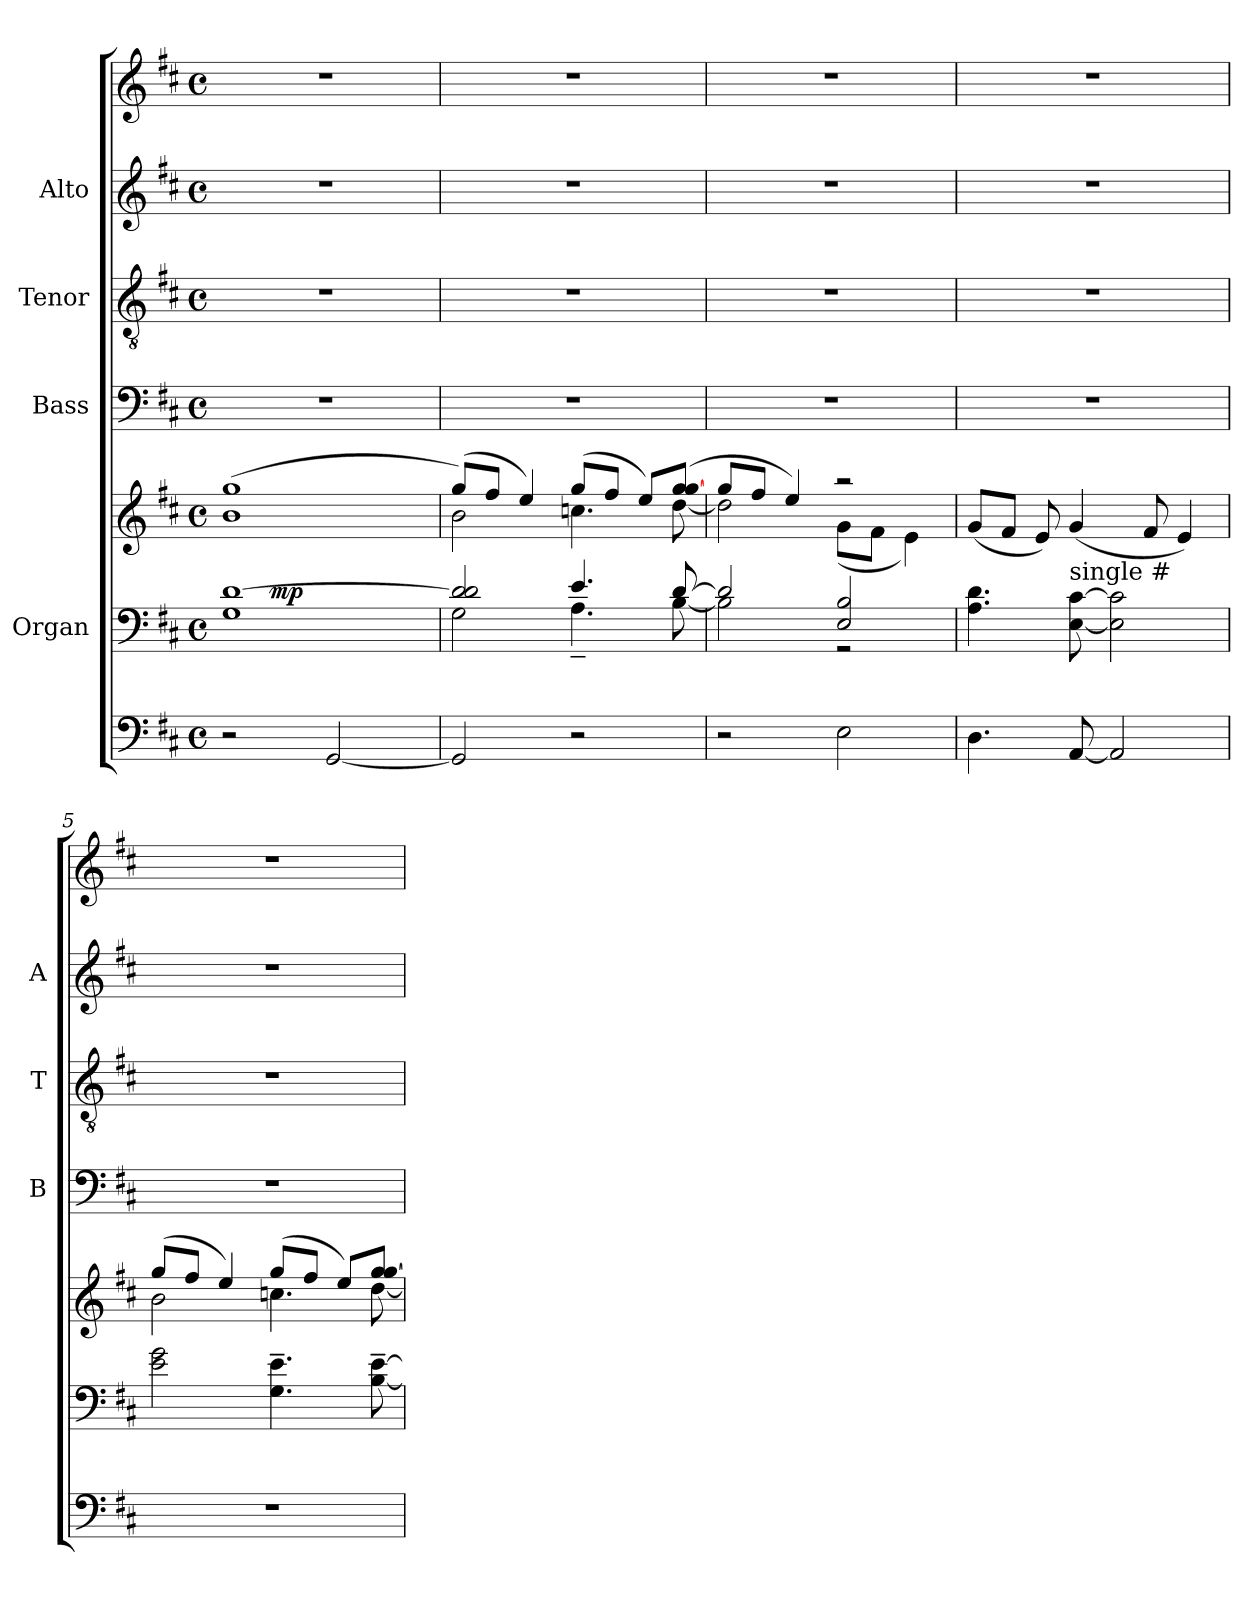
**kern	**kern	**kern	**dynam	**kern	**kern	**kern	**kern
*part6	*part5	*part5	*part5	*part4	*part3	*part2	*part1
*staff7	*staff6	*staff5	*staff5/6	*staff4	*staff3	*staff2	*staff1
*	*I"Organ	*	*	*I"Bass	*I"Tenor	*I"Alto	*
*	*	*	*	*I'B	*I'T	*I'A	*
*clefF4	*clefF4	*clefG2	*	*clefF4	*clefGv2	*clefG2	*clefG2
*k[f#c#]	*k[f#c#]	*k[f#c#]	*	*k[f#c#]	*k[f#c#]	*k[f#c#]	*k[f#c#]
*D:	*D:	*D:	*	*D:	*D:	*D:	*D:
*M4/4	*M4/4	*M4/4	*	*M4/4	*M4/4	*M4/4	*M4/4
*met(c)	*met(c)	*met(c)	*	*met(c)	*met(c)	*met(c)	*met(c)
=1	=1	=1	=1	=1	=1	=1	=1
*	*^	*	*	*	*	*	*
2r	1G [>1d	8..ryy	(<1b 1gg	.	1r	1r	1r	1r
!	!	!	!	!LO:DY:a=2	!	!	!	!
.	.	2ryy	.	mp	.	.	.	.
[<2GG/	.	.	.	.	.	.	.	.
.	.	4ryy	.	.	.	.	.	.
.	.	32ryy	.	.	.	.	.	.
=2	=2	=2	=2	=2	=2	=2	=2	=2
*	*	*	*^	*	*	*	*	*
2GG/]	2d/] 2d/	2G\	(>8gg/L)	2b\	.	1r	1r	1r	1r
.	.	.	8ff#/J	.	.	.	.	.	.
.	.	.	4ee/)	.	.	.	.	.	.
2r	4.e/	4.A~>\	(>8gg/L	4.ccn\	.	.	.	.	.
.	.	.	8ff#/J	.	.	.	.	.	.
.	.	.	8ee/L)	.	.	.	.	.	.
.	[>8d/	[<8B\	(>8gg/ [>8gg/J	[<8dd\	.	.	.	.	.
=3	=3	=3	=3	=3	=3	=3	=3	=3	=3
2r	2d/]	2B\]	8gg/L	2dd\]	.	1r	1r	1r	1r
.	.	.	8ff#/J	.	.	.	.	.	.
.	.	.	4ee/)	.	.	.	.	.	.
2E\	2E/ 2B/	2r	2raa	(<8g\L	.	.	.	.	.
.	.	.	.	8f#\J	.	.	.	.	.
.	.	.	.	4e\)	.	.	.	.	.
*	*v	*v	*	*	*	*	*	*	*
*	*	*v	*v	*	*	*	*	*
=4	=4	=4	=4	=4	=4	=4	=4
4.D\	4.A\ 4.d\	(<8g/L	.	1r	1r	1r	1r
.	.	8f#/J	.	.	.	.	.
.	.	8e/)	.	.	.	.	.
!	!LO:TX:a:t=single #	!	!	!	!	!	!
[<8AA/	[<8E\ [>8c#\	(<4g/	.	.	.	.	.
2AA/]	2E\] 2c#\]	.	.	.	.	.	.
.	.	8f#/	.	.	.	.	.
.	.	4e/)	.	.	.	.	.
=5	=5	=5	=5	=5	=5	=5	=5
*	*	*^	*	*	*	*	*
1r	2e\ 2g\	(>8gg/L	2b\	.	1r	1r	1r	1r
.	.	8ff#/J	.	.	.	.	.	.
.	.	4ee/)	.	.	.	.	.	.
.	4.G\~> 4.e\~>	(>8gg/L	4.ccn\	.	.	.	.	.
.	.	8ff#/J	.	.	.	.	.	.
.	.	8ee/L)	.	.	.	.	.	.
.	[<8B\~> [>8e\~>	8gg/ [>8gg/J	[<8dd\	.	.	.	.	.
*	*	*v	*v	*	*	*	*	*
=	=	=	=	=	=	=	=
*-	*-	*-	*-	*-	*-	*-	*-
